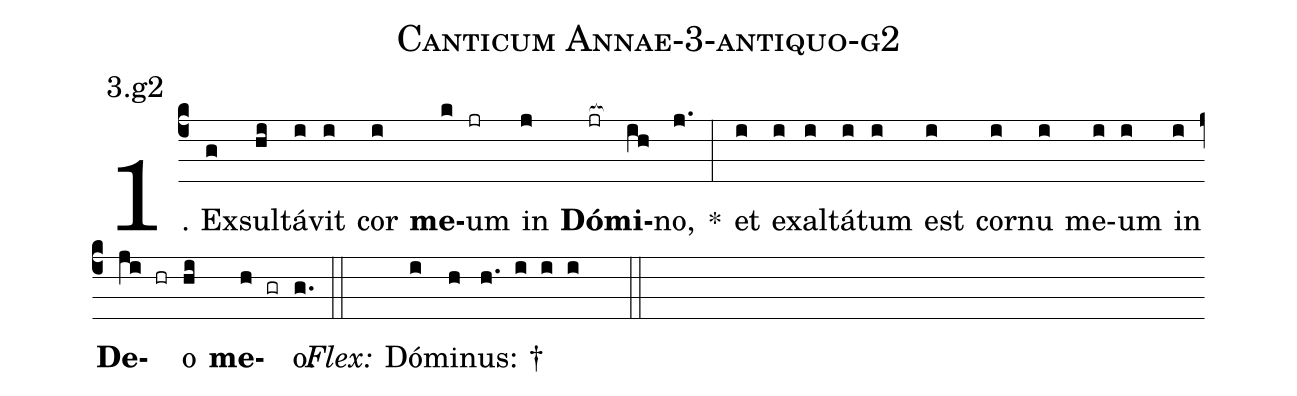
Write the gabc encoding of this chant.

name: Canticum Annae-3-antiquo-g2;
annotation: 3.g2;
%%
(c4)1. Ex(g)sul(hi)tá(i)vit(i) cor(i) <b>me</b>(k)um(jr) in(j) <b>Dó</b>(jr[ocb:1{])<b>mi</b>(ih[ocb:0}])no,(j.) *(:) et(i) ex(i)al(i)tá(i)tum(i) est(i) cor(i)nu(i) me(i)um(i) in(i) <b>De</b>(ji hr)o(hi) <b>me</b>(h gr)o.(g.) (::)
<i>Flex:</i>()  Dó(i)mi(h)nus: †(h. i i i  ::)
